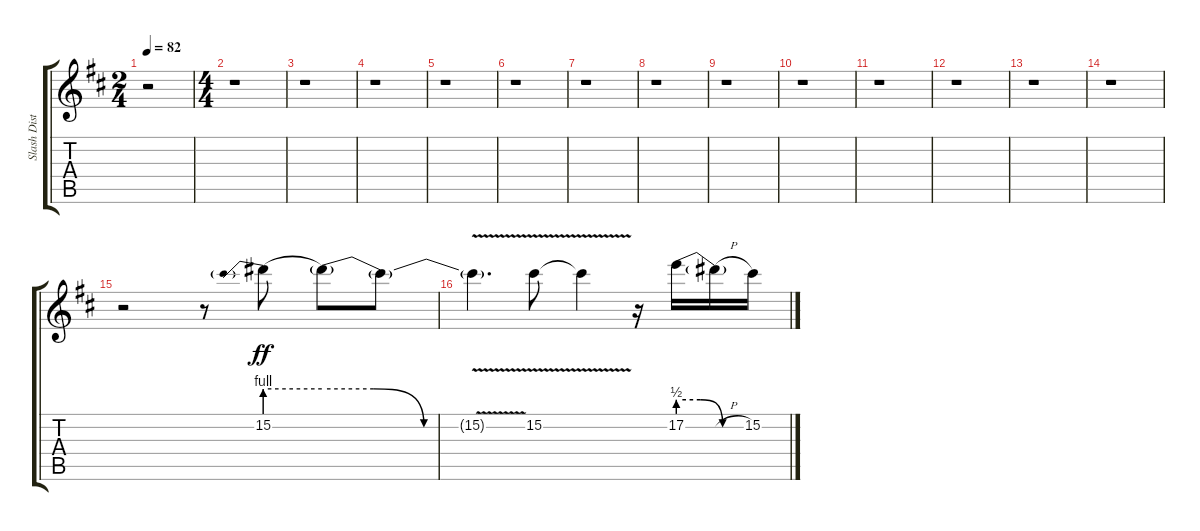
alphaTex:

\track ("Slash Dist" "Slash Dist") {instrument distortionguitar}
\staff {score tabs}
\tuning (Eb4 Bb3 Gb3 Db3 Ab2 Eb2) {hide}
\ts (2 4)
\tempo 82
\clef g2
\ks d
r.2{dy ff instrument distortionguitar} |
\ts (4 4)
r.1 |
r.1 |
r.1 |
r.1 |
r.1 |
r.1 |
r.1 |
r.1 |
r.1 |
r.1 |
r.1 |
r.1 |
r.1 |
r.2 r.8 15.2{be (prebend 0 4 60 4)}.8 15.2{be (custom 0 4 20 4 40 0 60 0) t}.8 15.2{t}.8 |
15.2{v t}.4{d} 15.2{v}.8 15.2{v t}.4 r.16 17.2{be (custom 0 2 20 2 40 0 60 0)}.16 17.2{h t}.16 15.2.16
